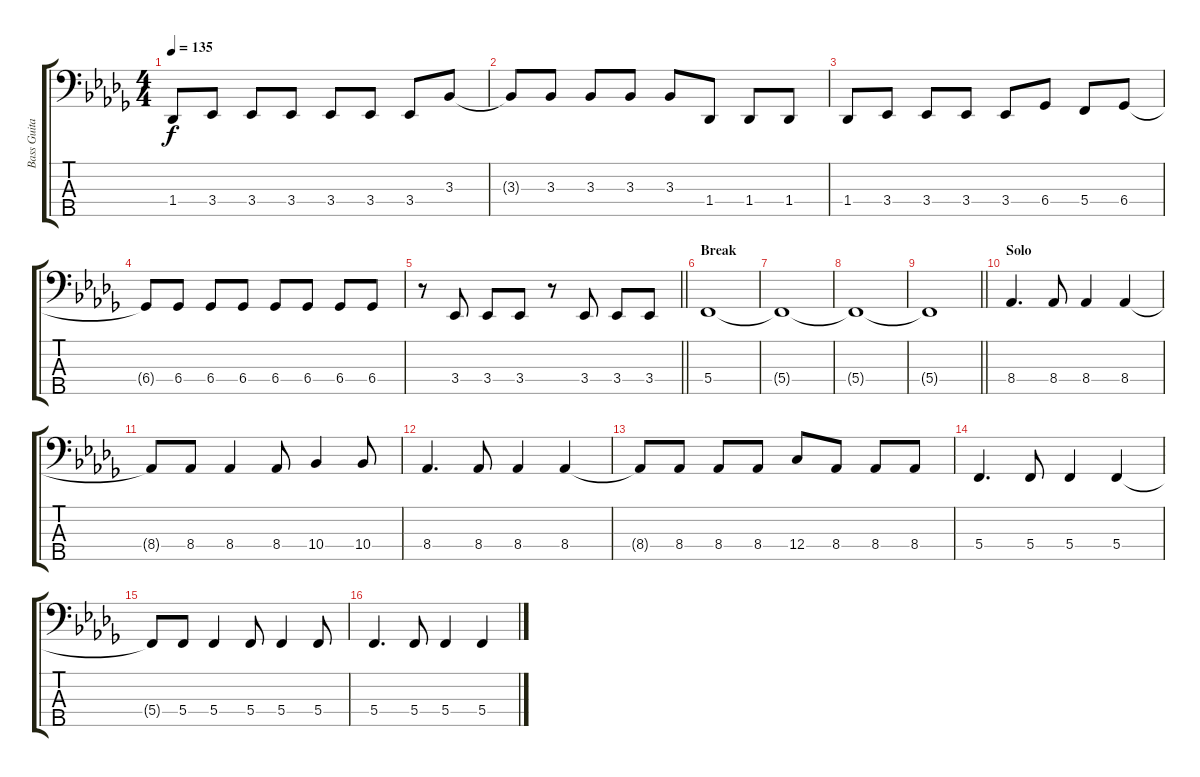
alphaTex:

\track ("Bass Guitar" "Bass Guita") {instrument electricbassfinger}
\staff {score tabs}
\tuning (F2 C2 G1 C1 A0) {hide}
\ts (4 4)
\tempo 135
\clef f4
\ks db
1.4.8{dy f} 3.4.8 3.4.8 3.4.8 3.4.8 3.4.8 3.4.8 3.3.8 |
3.3{t}.8 3.3.8 3.3.8 3.3.8 3.3.8 1.4.8 1.4.8 1.4.8 |
1.4.8 3.4.8 3.4.8 3.4.8 3.4.8 6.4.8 5.4.8 6.4.8 |
6.4{t}.8 6.4.8 6.4.8 6.4.8 6.4.8 6.4.8 6.4.8 6.4.8 |
\barLineRight lightlight
r.8 3.4.8 3.4.8 3.4.8 r.8 3.4.8 3.4.8 3.4.8 |
\section ("" "Break")
5.4.1 |
5.4{t}.1 |
5.4{t}.1 |
\barLineRight lightlight
5.4{t}.1 |
\section ("" "Solo")
8.4.4{d} 8.4.8 8.4.4 8.4.4 |
8.4{t}.8 8.4.8 8.4.4 8.4.8 10.4.4 10.4.8 |
8.4.4{d} 8.4.8 8.4.4 8.4.4 |
8.4{t}.8 8.4.8 8.4.8 8.4.8 12.4.8 8.4.8 8.4.8 8.4.8 |
5.4.4{d} 5.4.8 5.4.4 5.4.4 |
5.4{t}.8 5.4.8 5.4.4 5.4.8 5.4.4 5.4.8 |
5.4.4{d} 5.4.8 5.4.4 5.4.4
